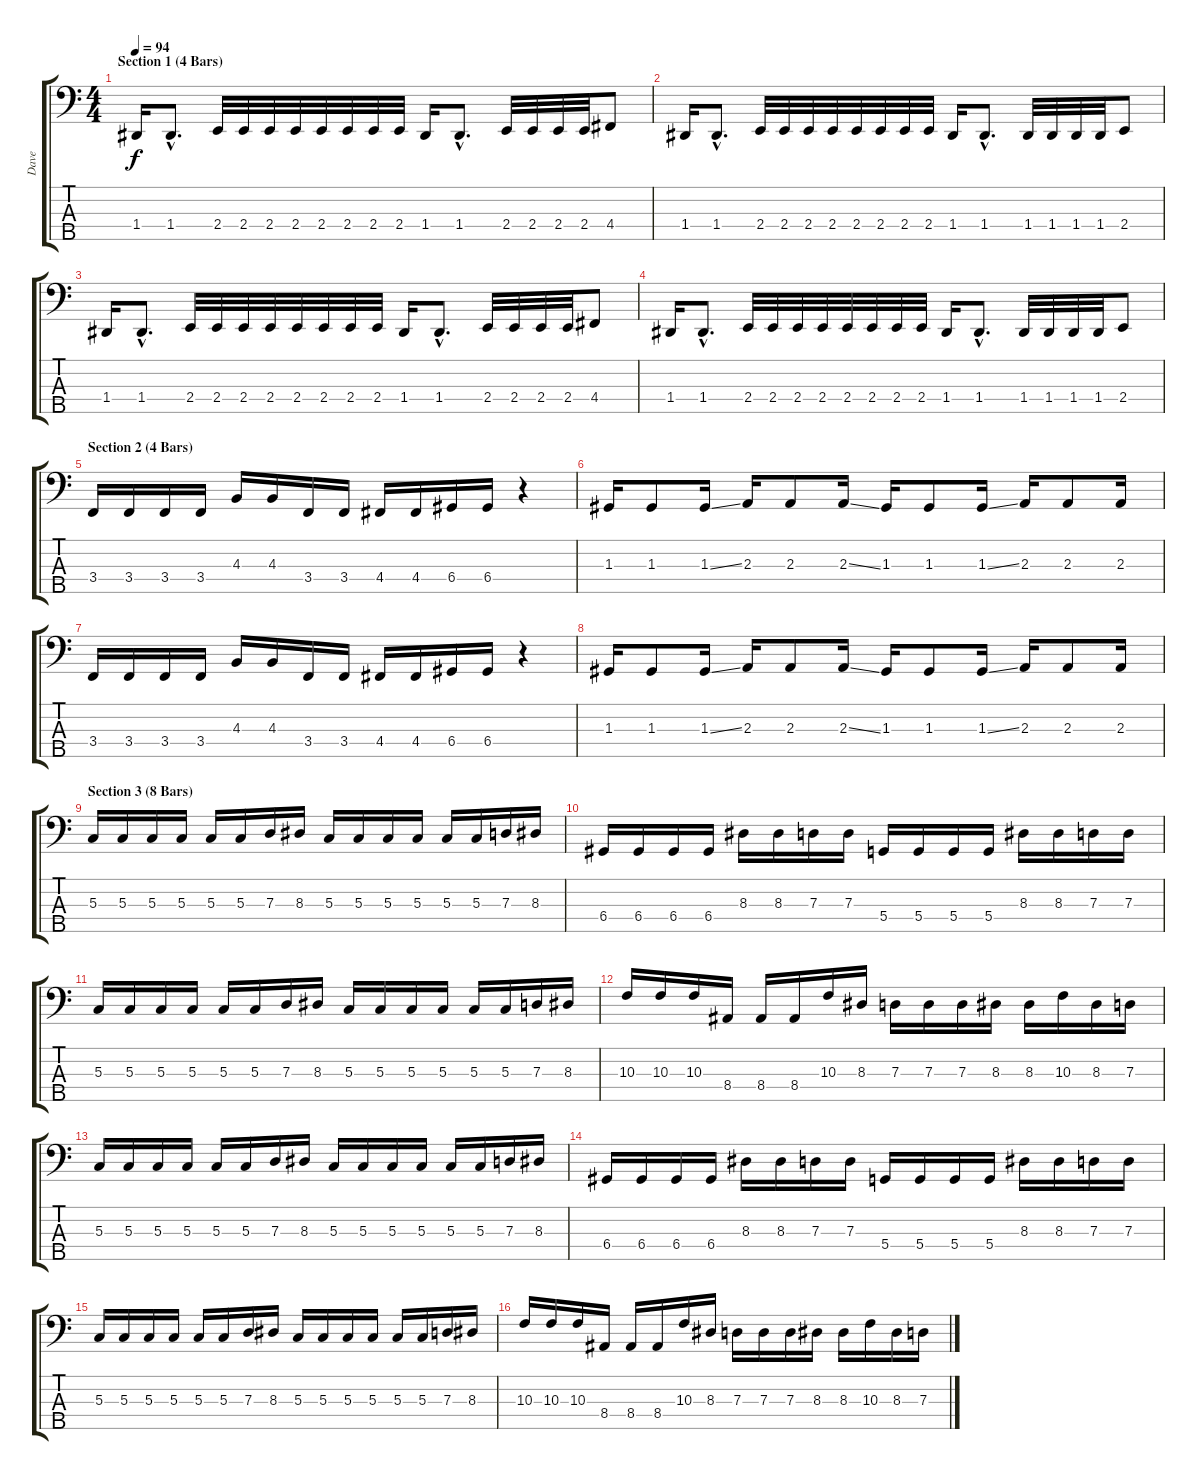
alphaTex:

\track ("Dave" "Dave") {instrument electricbasspick}
\staff {score tabs}
\tuning (F2 C2 G1 D1 A0) {hide}
\ts (4 4)
\section ("" "Section 1 (4 Bars)")
\tempo 94
\clef f4
\ks c
1.4.16{dy f} 1.4{hac}.8{d} 2.4.32 2.4.32 2.4.32 2.4.32 2.4.32 2.4.32 2.4.32 2.4.32 1.4.16 1.4{hac}.8{d} 2.4.32 2.4.32 2.4.32 2.4.32 4.4.8 |
1.4.16 1.4{hac}.8{d} 2.4.32 2.4.32 2.4.32 2.4.32 2.4.32 2.4.32 2.4.32 2.4.32 1.4.16 1.4{hac}.8{d} 1.4.32 1.4.32 1.4.32 1.4.32 2.4.8 |
1.4.16 1.4{hac}.8{d} 2.4.32 2.4.32 2.4.32 2.4.32 2.4.32 2.4.32 2.4.32 2.4.32 1.4.16 1.4{hac}.8{d} 2.4.32 2.4.32 2.4.32 2.4.32 4.4.8 |
1.4.16 1.4{hac}.8{d} 2.4.32 2.4.32 2.4.32 2.4.32 2.4.32 2.4.32 2.4.32 2.4.32 1.4.16 1.4{hac}.8{d} 1.4.32 1.4.32 1.4.32 1.4.32 2.4.8 |
\section ("" "Section 2 (4 Bars)")
3.4.16 3.4.16 3.4.16 3.4.16 4.3.16 4.3.16 3.4.16 3.4.16 4.4.16 4.4.16 6.4.16 6.4.16 r.4 |
1.3.16 1.3.8 1.3{ss}.16 2.3.16 2.3.8 2.3{ss}.16 1.3.16 1.3.8 1.3{ss}.16 2.3.16 2.3.8 2.3.16 |
3.4.16 3.4.16 3.4.16 3.4.16 4.3.16 4.3.16 3.4.16 3.4.16 4.4.16 4.4.16 6.4.16 6.4.16 r.4 |
1.3.16 1.3.8 1.3{ss}.16 2.3.16 2.3.8 2.3{ss}.16 1.3.16 1.3.8 1.3{ss}.16 2.3.16 2.3.8 2.3.16 |
\section ("" "Section 3 (8 Bars)")
5.3.16 5.3.16 5.3.16 5.3.16 5.3.16 5.3.16 7.3.16 8.3.16 5.3.16 5.3.16 5.3.16 5.3.16 5.3.16 5.3.16 7.3.16 8.3.16 |
6.4.16 6.4.16 6.4.16 6.4.16 8.3.16 8.3.16 7.3.16 7.3.16 5.4.16 5.4.16 5.4.16 5.4.16 8.3.16 8.3.16 7.3.16 7.3.16 |
5.3.16 5.3.16 5.3.16 5.3.16 5.3.16 5.3.16 7.3.16 8.3.16 5.3.16 5.3.16 5.3.16 5.3.16 5.3.16 5.3.16 7.3.16 8.3.16 |
10.3.16 10.3.16 10.3.16 8.4.16 8.4.16 8.4.16 10.3.16 8.3.16 7.3.16 7.3.16 7.3.16 8.3.16 8.3.16 10.3.16 8.3.16 7.3.16 |
5.3.16 5.3.16 5.3.16 5.3.16 5.3.16 5.3.16 7.3.16 8.3.16 5.3.16 5.3.16 5.3.16 5.3.16 5.3.16 5.3.16 7.3.16 8.3.16 |
6.4.16 6.4.16 6.4.16 6.4.16 8.3.16 8.3.16 7.3.16 7.3.16 5.4.16 5.4.16 5.4.16 5.4.16 8.3.16 8.3.16 7.3.16 7.3.16 |
5.3.16 5.3.16 5.3.16 5.3.16 5.3.16 5.3.16 7.3.16 8.3.16 5.3.16 5.3.16 5.3.16 5.3.16 5.3.16 5.3.16 7.3.16 8.3.16 |
10.3.16 10.3.16 10.3.16 8.4.16 8.4.16 8.4.16 10.3.16 8.3.16 7.3.16 7.3.16 7.3.16 8.3.16 8.3.16 10.3.16 8.3.16 7.3.16
